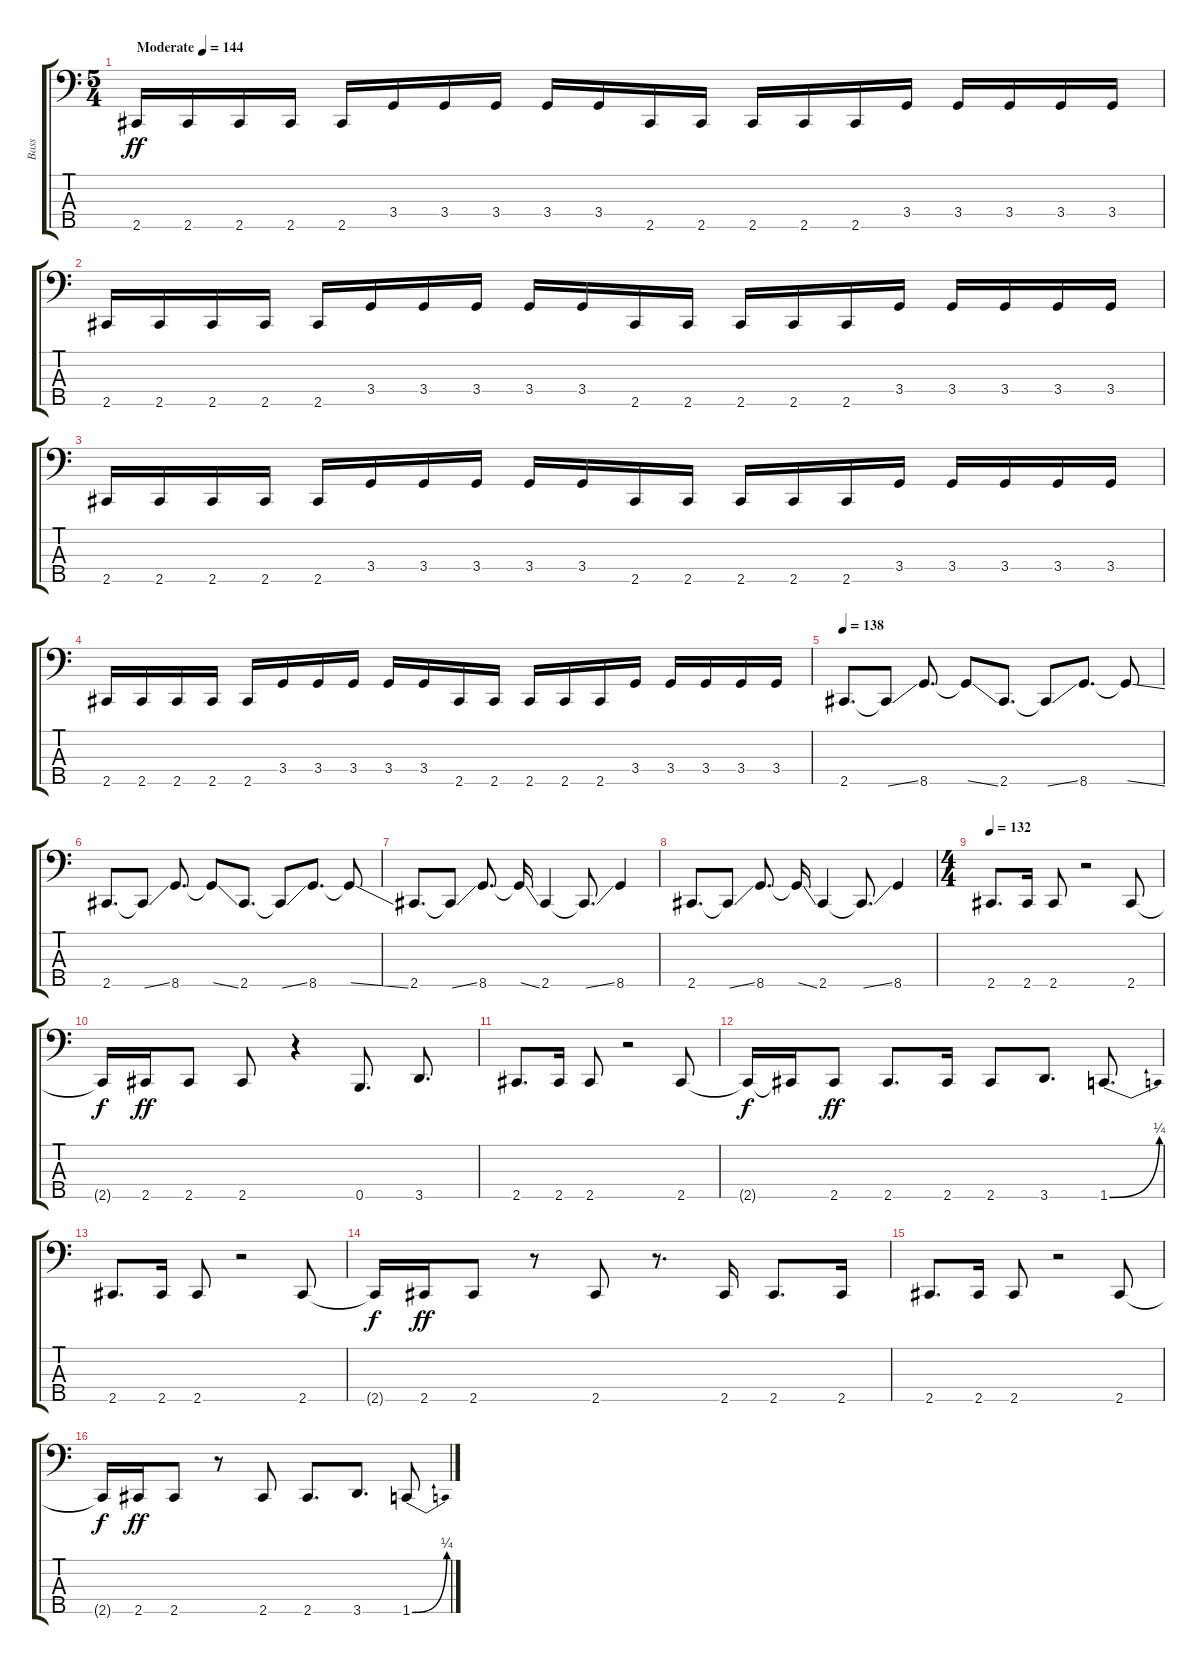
\track ("Bass" "Bass") {instrument electricbasspick}
\staff {score tabs}
\tuning (G2 D2 A1 E1 B0) {hide}
\ts (5 4)
\tempo (144 "Moderate")
\clef f4
\ks c
2.5.16{dy ff instrument electricbasspick} 2.5.16 2.5.16 2.5.16 2.5.16 3.4.16 3.4.16 3.4.16 3.4.16 3.4.16 2.5.16 2.5.16 2.5.16 2.5.16 2.5.16 3.4.16 3.4.16 3.4.16 3.4.16 3.4.16 |
2.5.16 2.5.16 2.5.16 2.5.16 2.5.16 3.4.16 3.4.16 3.4.16 3.4.16 3.4.16 2.5.16 2.5.16 2.5.16 2.5.16 2.5.16 3.4.16 3.4.16 3.4.16 3.4.16 3.4.16 |
2.5.16 2.5.16 2.5.16 2.5.16 2.5.16 3.4.16 3.4.16 3.4.16 3.4.16 3.4.16 2.5.16 2.5.16 2.5.16 2.5.16 2.5.16 3.4.16 3.4.16 3.4.16 3.4.16 3.4.16 |
2.5.16 2.5.16 2.5.16 2.5.16 2.5.16 3.4.16 3.4.16 3.4.16 3.4.16 3.4.16 2.5.16 2.5.16 2.5.16 2.5.16 2.5.16 3.4.16 3.4.16 3.4.16 3.4.16 3.4.16 |
\tempo 138
2.5.8{d} 2.5{ss t}.8 8.5.8{d} 8.5{ss t}.8 2.5.8{d} 2.5{ss t}.8 8.5.8{d} 8.5{ss t}.8 |
2.5.8{d} 2.5{ss t}.8 8.5.8{d} 8.5{ss t}.8 2.5.8{d} 2.5{ss t}.8 8.5.8{d} 8.5{ss t}.8 |
2.5.8{d} 2.5{ss t}.8 8.5.8{d} 8.5{ss t}.16 2.5.4 2.5{ss t}.8{d} 8.5.4 |
2.5.8{d} 2.5{ss t}.8 8.5.8{d} 8.5{ss t}.16 2.5.4 2.5{ss t}.8{d} 8.5.4 |
\ts (4 4)
\tempo 132
2.5.8{d} 2.5.16 2.5.8 r.2 2.5.8 |
2.5{t}.16{dy f} 2.5.16{dy ff} 2.5.8 2.5.8 r.4 0.5.8{d} 3.5.8{d} |
2.5.8{d} 2.5.16 2.5.8 r.2 2.5.8 |
2.5{t}.16{dy f} 2.5{t}.16 2.5.8{dy ff} 2.5.8{d} 2.5.16 2.5.8 3.5.8{d} 1.5{be (bend 0 0 60 1)}.8{d} |
2.5.8{d} 2.5.16 2.5.8 r.2 2.5.8 |
2.5{t}.16{dy f} 2.5.16{dy ff} 2.5.8 r.8 2.5.8 r.8{d} 2.5.16 2.5.8{d} 2.5.16 |
2.5.8{d} 2.5.16 2.5.8 r.2 2.5.8 |
2.5{t}.16{dy f} 2.5.16{dy ff} 2.5.8 r.8 2.5.8 2.5.8{d} 3.5.8{d} 1.5{be (bend 0 0 60 1)}.8
